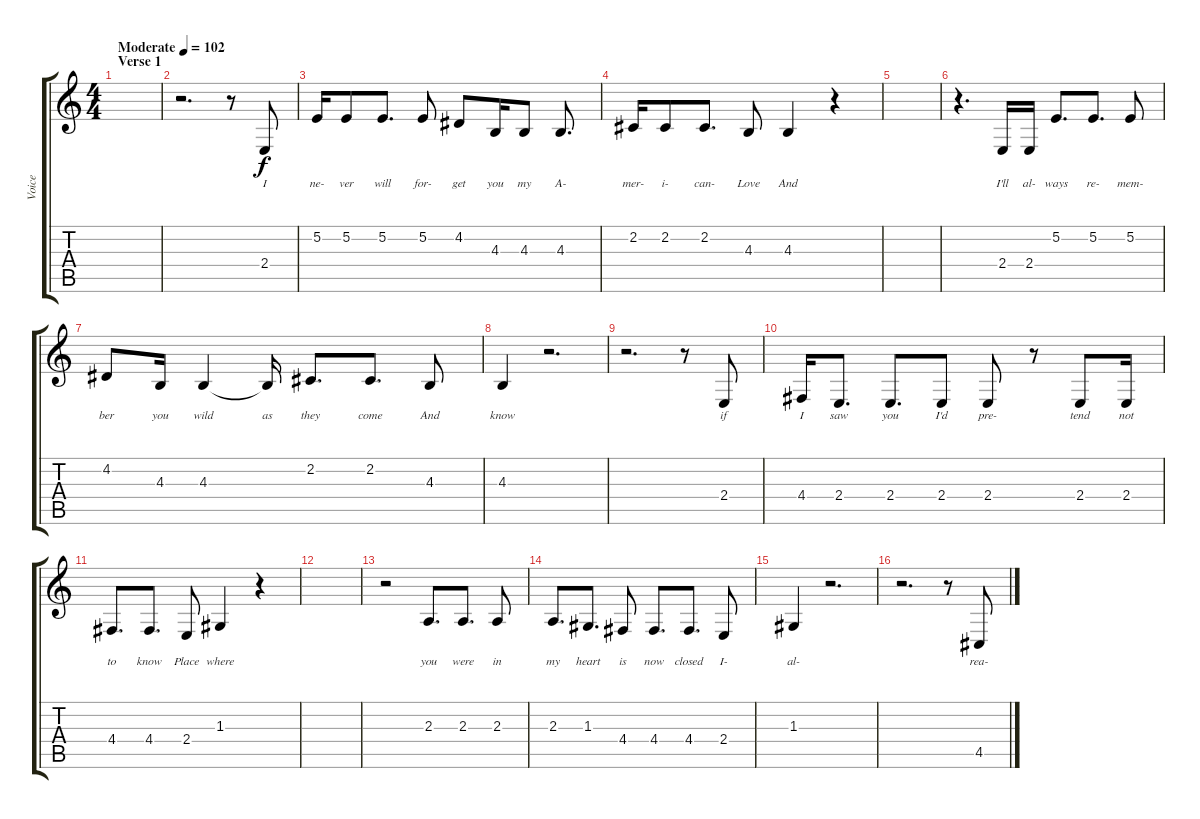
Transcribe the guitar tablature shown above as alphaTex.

\track ("Voice" "Voice") {instrument altosax}
\staff {score tabs}
\tuning (E4 B3 G3 D3 A2 E2) {hide}
\ts (4 4)
\section ("" "Verse 1")
\tempo (102 "Moderate")
\clef g2
\ks c
|
r.2{d} r.8 2.4.8{lyrics (0 "I") lyrics (1 "") lyrics (2 "") lyrics (3 "") lyrics (4 "")} |
5.2.16{lyrics (0 "ne-") lyrics (1 "") lyrics (2 "") lyrics (3 "") lyrics (4 "")} 5.2.8{lyrics (0 "ver") lyrics (1 "") lyrics (2 "") lyrics (3 "") lyrics (4 "")} 5.2.8{d lyrics (0 "will") lyrics (1 "") lyrics (2 "") lyrics (3 "") lyrics (4 "")} 5.2.8{lyrics (0 "for-") lyrics (1 "") lyrics (2 "") lyrics (3 "") lyrics (4 "")} 4.2.8{lyrics (0 "get") lyrics (1 "") lyrics (2 "") lyrics (3 "") lyrics (4 "")} 4.3.16{lyrics (0 "you") lyrics (1 "") lyrics (2 "") lyrics (3 "") lyrics (4 "")} 4.3.8{lyrics (0 "my") lyrics (1 "") lyrics (2 "") lyrics (3 "") lyrics (4 "")} 4.3.8{d lyrics (0 "A-") lyrics (1 "") lyrics (2 "") lyrics (3 "") lyrics (4 "")} |
2.2.16{lyrics (0 "mer-") lyrics (1 "") lyrics (2 "") lyrics (3 "") lyrics (4 "")} 2.2.8{lyrics (0 "i-") lyrics (1 "") lyrics (2 "") lyrics (3 "") lyrics (4 "")} 2.2.8{d lyrics (0 "can-") lyrics (1 "") lyrics (2 "") lyrics (3 "") lyrics (4 "")} 4.3.8{lyrics (0 "Love") lyrics (1 "") lyrics (2 "") lyrics (3 "") lyrics (4 "")} 4.3.4{lyrics (0 "And") lyrics (1 "") lyrics (2 "") lyrics (3 "") lyrics (4 "")} r.4 |
|
r.4{d} 2.4.16{lyrics (0 "I'll") lyrics (1 "") lyrics (2 "") lyrics (3 "") lyrics (4 "")} 2.4.16{lyrics (0 "al-") lyrics (1 "") lyrics (2 "") lyrics (3 "") lyrics (4 "")} 5.2.8{d lyrics (0 "ways") lyrics (1 "") lyrics (2 "") lyrics (3 "") lyrics (4 "")} 5.2.8{d lyrics (0 "re-") lyrics (1 "") lyrics (2 "") lyrics (3 "") lyrics (4 "")} 5.2.8{lyrics (0 "mem-") lyrics (1 "") lyrics (2 "") lyrics (3 "") lyrics (4 "")} |
4.2.8{lyrics (0 "ber") lyrics (1 "") lyrics (2 "") lyrics (3 "") lyrics (4 "")} 4.3.16{lyrics (0 "you") lyrics (1 "") lyrics (2 "") lyrics (3 "") lyrics (4 "")} 4.3.4{lyrics (0 "wild") lyrics (1 "") lyrics (2 "") lyrics (3 "") lyrics (4 "")} 4.3{t}.16{lyrics (0 "as") lyrics (1 "") lyrics (2 "") lyrics (3 "") lyrics (4 "")} 2.2.8{d lyrics (0 "they") lyrics (1 "") lyrics (2 "") lyrics (3 "") lyrics (4 "")} 2.2.8{d lyrics (0 "come") lyrics (1 "") lyrics (2 "") lyrics (3 "") lyrics (4 "")} 4.3.8{lyrics (0 "And") lyrics (1 "") lyrics (2 "") lyrics (3 "") lyrics (4 "")} |
4.3.4{lyrics (0 "know") lyrics (1 "") lyrics (2 "") lyrics (3 "") lyrics (4 "")} r.2{d} |
r.2{d} r.8 2.4.8{lyrics (0 "if") lyrics (1 "") lyrics (2 "") lyrics (3 "") lyrics (4 "")} |
4.4.16{lyrics (0 "I") lyrics (1 "") lyrics (2 "") lyrics (3 "") lyrics (4 "")} 2.4.8{d lyrics (0 "saw") lyrics (1 "") lyrics (2 "") lyrics (3 "") lyrics (4 "")} 2.4.8{d lyrics (0 "you") lyrics (1 "") lyrics (2 "") lyrics (3 "") lyrics (4 "")} 2.4.8{lyrics (0 "I'd") lyrics (1 "") lyrics (2 "") lyrics (3 "") lyrics (4 "")} 2.4.8{lyrics (0 "pre-") lyrics (1 "") lyrics (2 "") lyrics (3 "") lyrics (4 "")} r.8 2.4.8{lyrics (0 "tend") lyrics (1 "") lyrics (2 "") lyrics (3 "") lyrics (4 "")} 2.4.16{lyrics (0 "not") lyrics (1 "") lyrics (2 "") lyrics (3 "") lyrics (4 "")} |
4.4.8{d lyrics (0 "to") lyrics (1 "") lyrics (2 "") lyrics (3 "") lyrics (4 "")} 4.4.8{d lyrics (0 "know") lyrics (1 "") lyrics (2 "") lyrics (3 "") lyrics (4 "")} 2.4.8{lyrics (0 "Place") lyrics (1 "") lyrics (2 "") lyrics (3 "") lyrics (4 "")} 1.3.4{lyrics (0 "where") lyrics (1 "") lyrics (2 "") lyrics (3 "") lyrics (4 "")} r.4 |
|
r.2 2.3.8{d lyrics (0 "you") lyrics (1 "") lyrics (2 "") lyrics (3 "") lyrics (4 "")} 2.3.8{d lyrics (0 "were") lyrics (1 "") lyrics (2 "") lyrics (3 "") lyrics (4 "")} 2.3.8{lyrics (0 "in") lyrics (1 "") lyrics (2 "") lyrics (3 "") lyrics (4 "")} |
2.3.8{d lyrics (0 "my") lyrics (1 "") lyrics (2 "") lyrics (3 "") lyrics (4 "")} 1.3.8{d lyrics (0 "heart") lyrics (1 "") lyrics (2 "") lyrics (3 "") lyrics (4 "")} 4.4.8{lyrics (0 "is") lyrics (1 "") lyrics (2 "") lyrics (3 "") lyrics (4 "")} 4.4.8{d lyrics (0 "now") lyrics (1 "") lyrics (2 "") lyrics (3 "") lyrics (4 "")} 4.4.8{d lyrics (0 "closed") lyrics (1 "") lyrics (2 "") lyrics (3 "") lyrics (4 "")} 2.4.8{lyrics (0 "I-") lyrics (1 "") lyrics (2 "") lyrics (3 "") lyrics (4 "")} |
1.3.4{lyrics (0 "al-") lyrics (1 "") lyrics (2 "") lyrics (3 "") lyrics (4 "")} r.2{d} |
r.2{d} r.8 4.5.8{lyrics (0 "rea-") lyrics (1 "") lyrics (2 "") lyrics (3 "") lyrics (4 "")}
